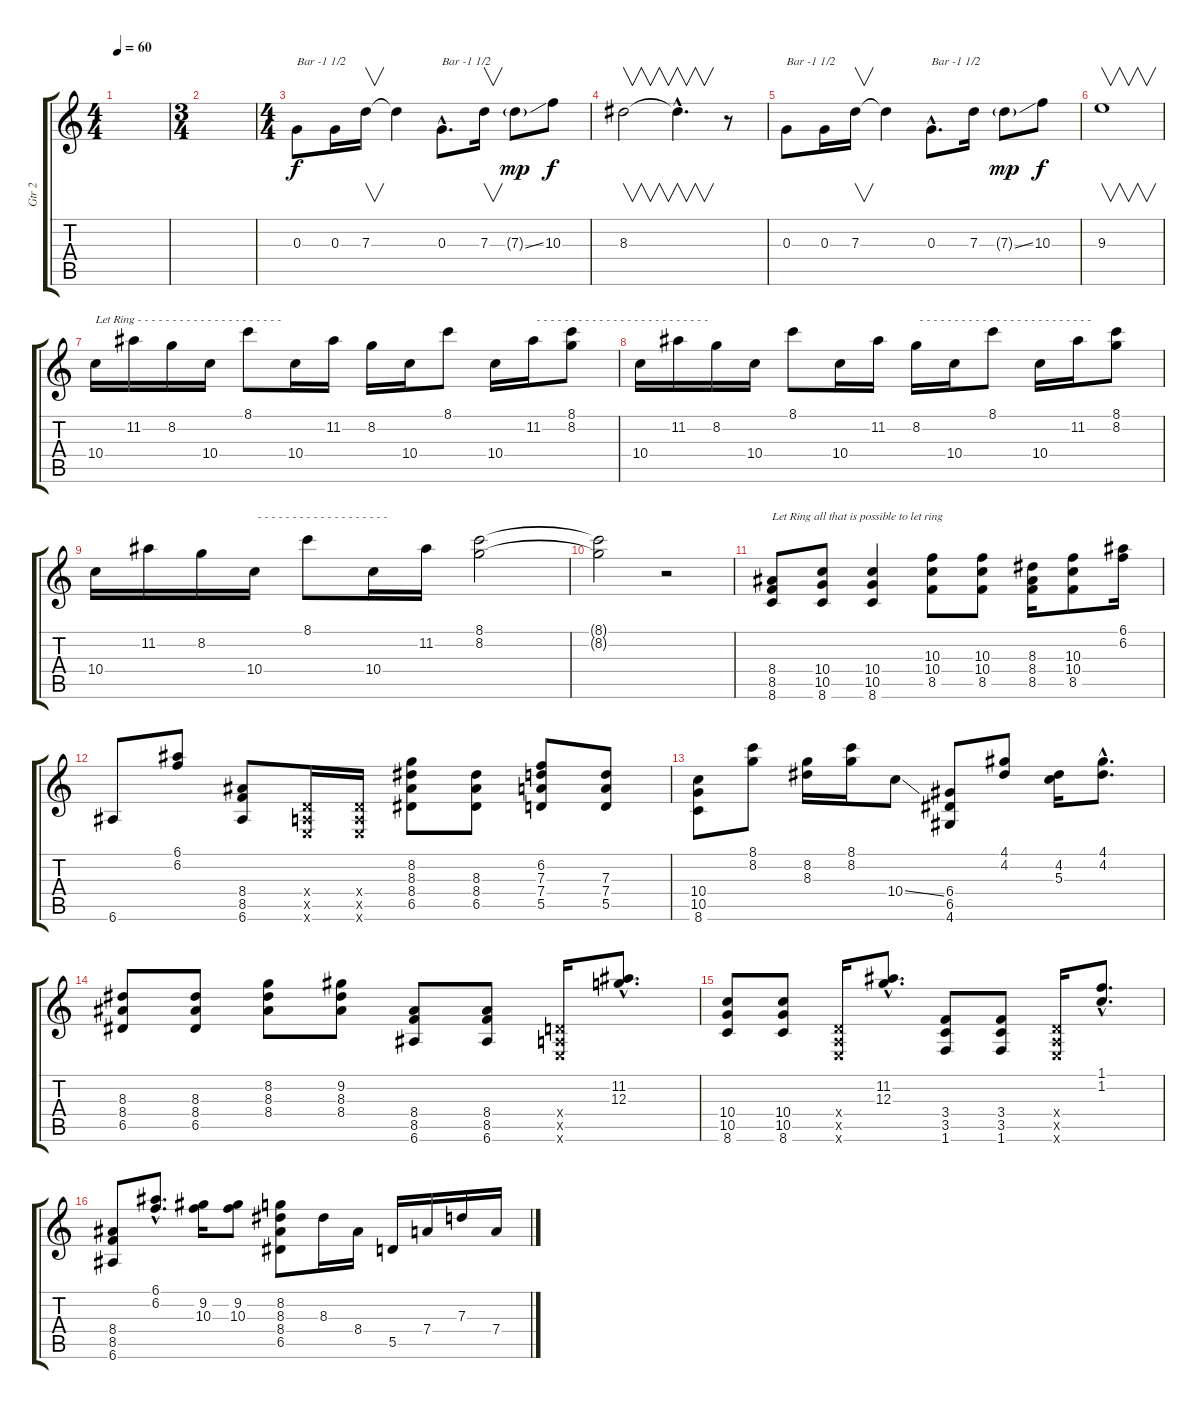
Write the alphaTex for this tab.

\track ("Gtr 2" "Gtr 2") {instrument distortionguitar}
\staff {score tabs}
\tuning (E4 B3 G3 D3 A2 E2) {hide}
\ts (4 4)
\tempo 60
\clef g2
\ks c
|
\ts (3 4)
|
\ts (4 4)
0.3.8{txt "Bar -1 1/2"} 0.3.16 7.3.16{v} 7.3{t}.4 0.3{hac}.8{d txt "Bar -1 1/2"} 7.3.16{v} 7.3{ss g}.8{dy mp} 10.3.8{dy f} |
8.3.2{v} 8.3{hac t}.4{v d} r.8 |
0.3.8{txt "Bar -1 1/2"} 0.3.16 7.3.16{v} 7.3{t}.4 0.3{hac}.8{d txt "Bar -1 1/2"} 7.3.16 7.3{ss g}.8{dy mp} 10.3.8{dy f} |
9.3.1{v} |
10.4.16{txt "Let Ring - - - - - - - - - - - - - - - - - - - - -"} 11.2.16 8.2.16 10.4.16 8.1.8 10.4.16 11.2.16 8.2.16 10.4.16 8.1.8 10.4.16 11.2.16{txt " - - - - - - - - - - - - - - - - - - - - - - - - -"} (8.1 8.2).8 |
10.4.16 11.2.16 8.2.16 10.4.16 8.1.8 10.4.16 11.2.16 8.2.16{txt " - - - - - - - - - - - - - - - - - - - - - - - - -"} 10.4.16 8.1.8 10.4.16 11.2.16 (8.1 8.2).8 |
10.4.16 11.2.16 8.2.16 10.4.16{txt " - - - - - - - - - - - - - - - - - - -"} 8.1.8 10.4.16 11.2.16 (8.1 8.2).2 |
(8.1{t} 8.2{t}).2 r.2 |
(8.4 8.5 8.6).8{txt "Let Ring all that is possible to let ring "} (10.4 10.5 8.6).8 (10.4 10.5 8.6).4 (10.3 10.4 8.5).8 (10.3 10.4 8.5).8 (8.3 8.4 8.5).16 (10.3 10.4 8.5).8 (6.1 6.2).16 |
6.6.8 (6.1 6.2).8 (8.4 8.5 6.6).8 (0.4{x} 0.5{x} 0.6{x}).16 (0.4{x} 0.5{x} 0.6{x}).16 (8.2 8.3 8.4 6.5).8 (8.3 8.4 6.5).8 (6.2 7.3 7.4 5.5).8 (7.3 7.4 5.5).8 |
(10.4 10.5 8.6).8 (8.1 8.2).8 (8.2 8.3).16 (8.1 8.2).16 10.4{ss}.8 (6.4 6.5 4.6).8 (4.1 4.2).8 (4.2 5.3).16 (4.1{hac} 4.2{hac}).8{d} |
(8.3 8.4 6.5).8 (8.3 8.4 6.5).8 (8.2 8.3 8.4).8 (9.2 8.3 8.4).8 (8.4 8.5 6.6).8 (8.4 8.5 6.6).8 (0.4{x} 0.5{x} 0.6{x}).16 (11.2{hac} 12.3{hac}).8{d} |
(10.4 10.5 8.6).8 (10.4 10.5 8.6).8 (0.4{x} 0.5{x} 0.6{x}).16 (11.2{hac} 12.3{hac}).8{d} (3.4 3.5 1.6).8 (3.4 3.5 1.6).8 (0.4{x} 0.5{x} 0.6{x}).16 (1.1{hac} 1.2{hac}).8{d} |
(8.4 8.5 6.6).8 (6.1{hac} 6.2{hac}).8{d} (9.2 10.3).16 (9.2 10.3).8 (8.2 8.3 8.4 6.5).8 8.3.16 8.4.16 5.5.16 7.4.16 7.3.16 7.4.16
